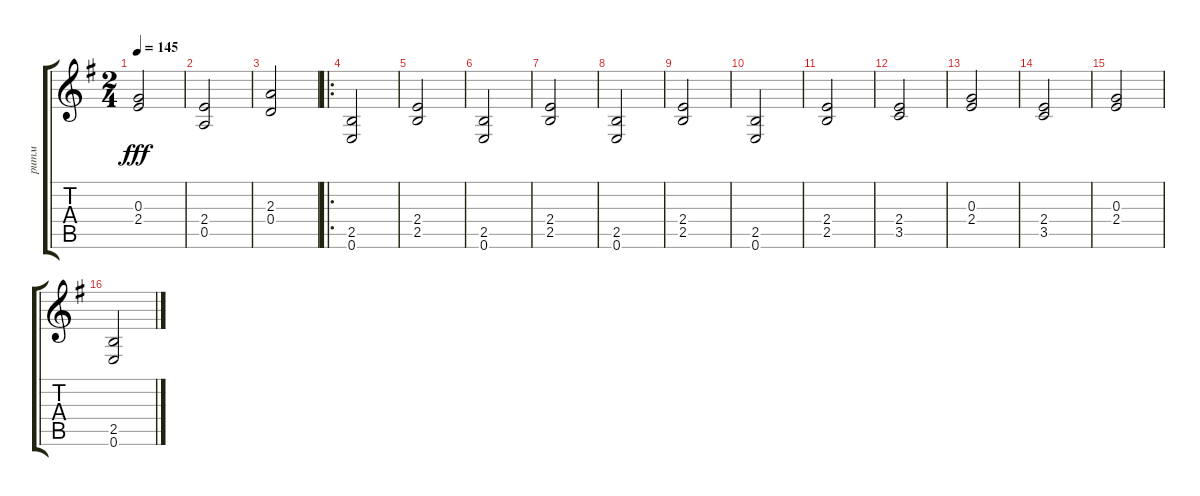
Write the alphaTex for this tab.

\track ("ритм" "ритм") {instrument acousticguitarsteel}
\staff {score tabs}
\tuning (E4 B3 G3 D3 A2 E2) {hide}
\ts (2 4)
\tempo 145
\clef g2
\ks eminor
(0.3 2.4).2{dy fff} |
(2.4 0.5).2 |
(2.3 0.4).2 |
\ro
(2.5 0.6).2 |
(2.4 2.5).2 |
(2.5 0.6).2 |
(2.4 2.5).2 |
(2.5 0.6).2 |
(2.4 2.5).2 |
(2.5 0.6).2 |
(2.4 2.5).2 |
(2.4 3.5).2 |
(0.3 2.4).2 |
(2.4 3.5).2 |
(0.3 2.4).2 |
(2.5 0.6).2
